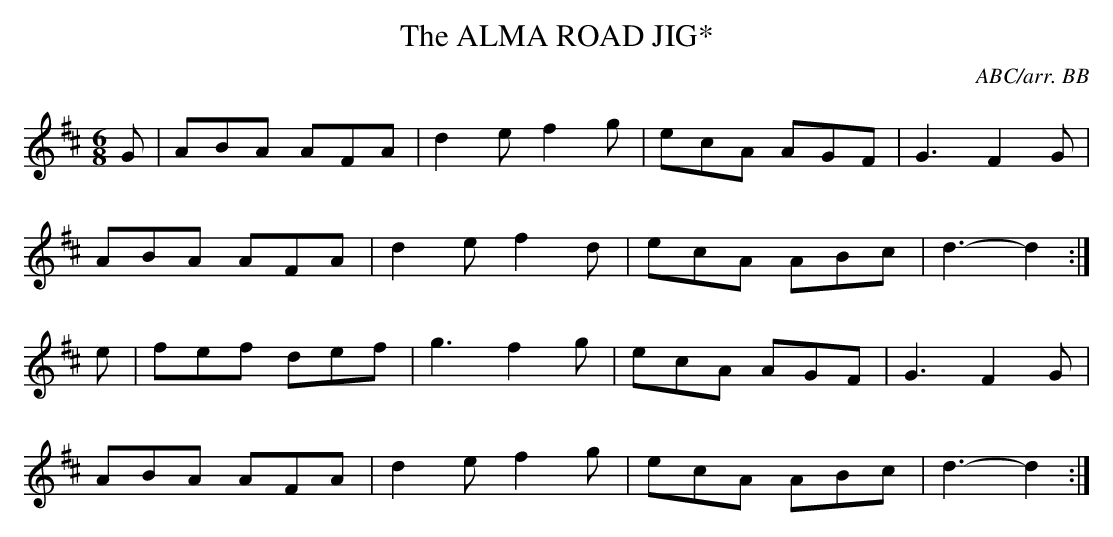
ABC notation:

X:1
T:ALMA ROAD JIG*, The
C:ABC/arr. BB
M:6/8
L:1/8
K:D % source key = Bb
G|ABA AFA|d2e f2g|ecA AGF|G3 F2G|
ABA AFA|d2e f2d|ecA ABc|d3-d2 :|
e|fef def|g3 f2g|ecA AGF|G3 F2G|
ABA AFA|d2e f2g|ecA ABc|d3-d2 :|
